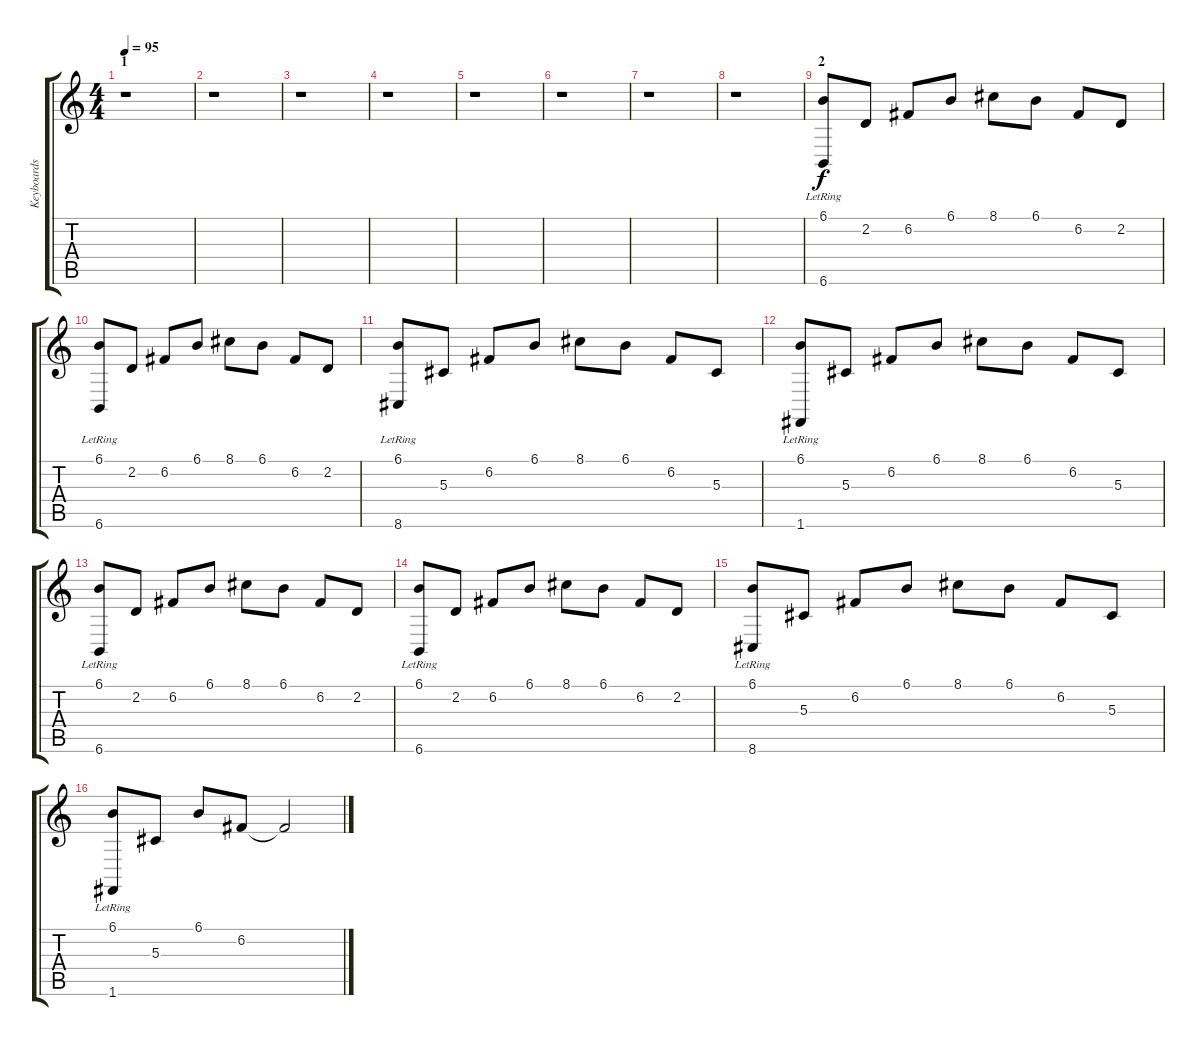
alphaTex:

\track ("Keyboards" "Keyboards") {instrument electricgrandpiano}
\staff {score tabs}
\tuning (F4 C4 Ab3 Eb3 Bb2 F2) {hide}
\ts (4 4)
\section ("" "1")
\tempo 95
\clef g2
\ks c
r.1{dy f instrument electricgrandpiano} |
r.1 |
r.1 |
r.1 |
r.1 |
r.1 |
r.1 |
r.1 |
\section ("" "2")
(6.1 6.6{lr}).8 2.2.8 6.2.8 6.1.8 8.1.8 6.1.8 6.2.8 2.2.8 |
(6.1 6.6{lr}).8 2.2.8 6.2.8 6.1.8 8.1.8 6.1.8 6.2.8 2.2.8 |
(6.1 8.6{lr}).8 5.3.8 6.2.8 6.1.8 8.1.8 6.1.8 6.2.8 5.3.8 |
(6.1 1.6{lr}).8 5.3.8 6.2.8 6.1.8 8.1.8 6.1.8 6.2.8 5.3.8 |
(6.1 6.6{lr}).8 2.2.8 6.2.8 6.1.8 8.1.8 6.1.8 6.2.8 2.2.8 |
(6.1 6.6{lr}).8 2.2.8 6.2.8 6.1.8 8.1.8 6.1.8 6.2.8 2.2.8 |
(6.1 8.6{lr}).8 5.3.8 6.2.8 6.1.8 8.1.8 6.1.8 6.2.8 5.3.8 |
(6.1 1.6{lr}).8 5.3.8 6.1.8 6.2.8 6.2{t}.2
